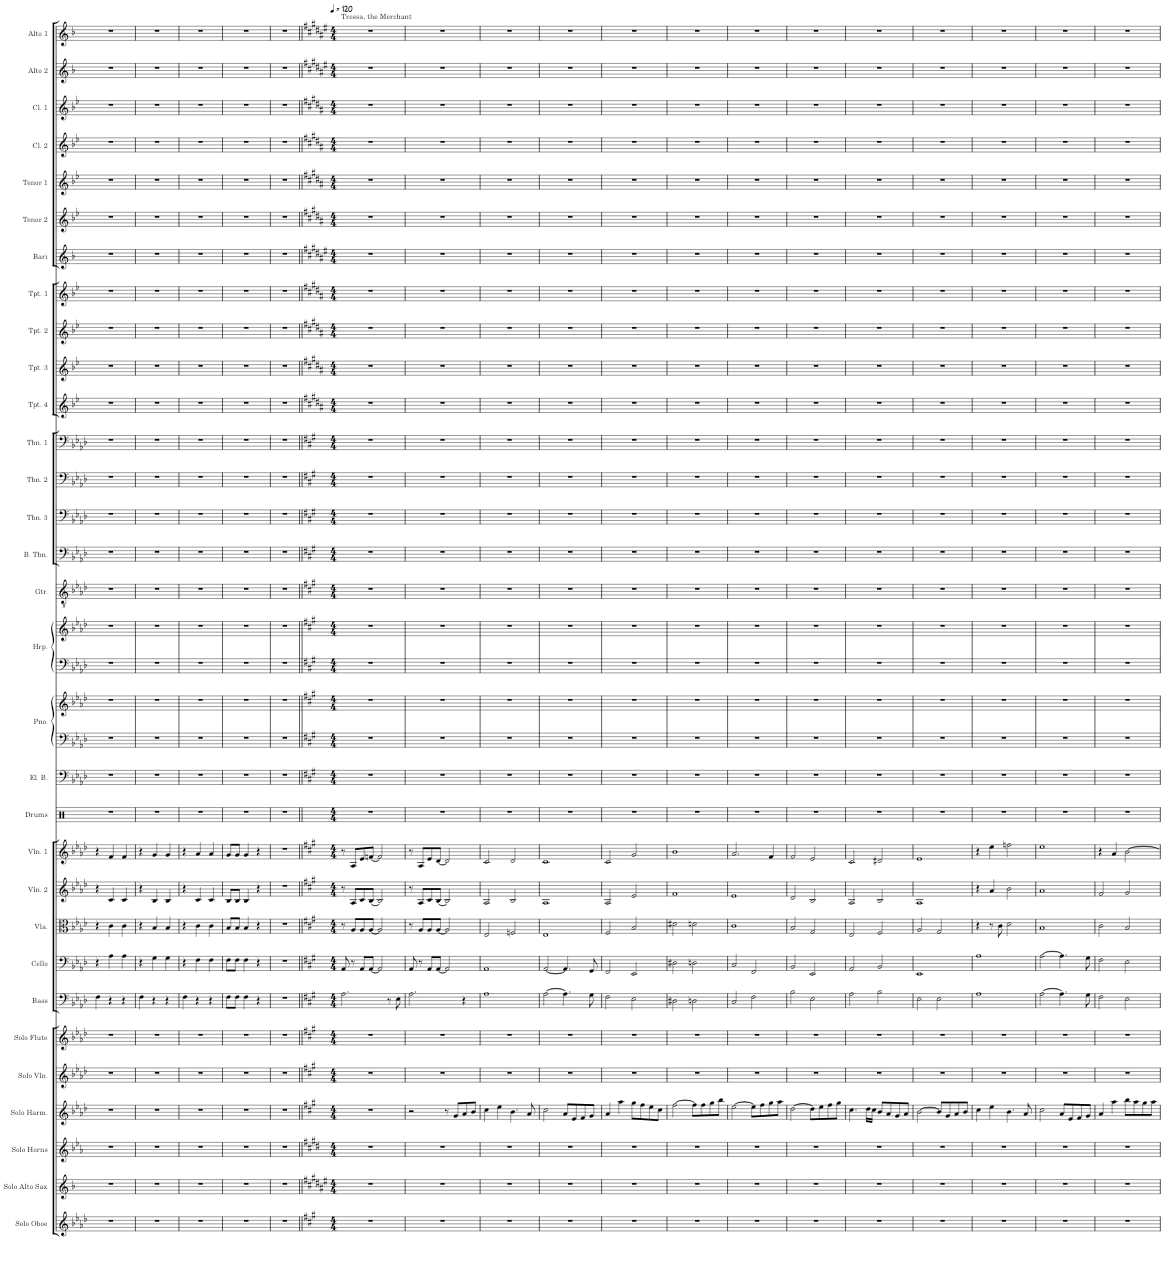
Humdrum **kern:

**kern	**kern	**kern	**kern	**kern	**kern	**kern	**kern	**kern	**kern	**kern	**kern	**kern	**kern	**kern	**kern	**kern	**kern	**kern	**kern	**kern	**kern	**kern	**kern	**kern	**kern	**kern	**kern	**kern	**kern	**kern	**kern	**kern
*part31	*part30	*part29	*part28	*part27	*part26	*part25	*part24	*part23	*part22	*part21	*part20	*part19	*part18	*part18	*part17	*part17	*part16	*part15	*part14	*part13	*part12	*part11	*part10	*part9	*part8	*part7	*part6	*part5	*part4	*part3	*part2	*part1
*staff33	*staff32	*staff31	*staff30	*staff29	*staff28	*staff27	*staff26	*staff25	*staff24	*staff23	*staff22	*staff21	*staff20	*staff19	*staff18	*staff17	*staff16	*staff15	*staff14	*staff13	*staff12	*staff11	*staff10	*staff9	*staff8	*staff7	*staff6	*staff5	*staff4	*staff3	*staff2	*staff1
*I"Solo Oboe (Therion)	*I"Solo Alto Saxophone (Alfyn)	*I"Solo F Horns (3) (Olberic)	*I"Solo Harmonica (Tressa)	*I"Solo Violin (Cyrus, Primrose)	*I"Solo Flute (Ophilia), Alto Flute (Therion)	*I"Bass	*I"Cello	*I"Viola	*I"Violin 2	*I"Violin 1	*I"Drums	*I"Electric Bass	*I"Piano (H'aanit)	*	*I"Harp (acc, Primrose)	*	*I"Guitar	*I"Bass Trombone	*I"Trombone 3	*I"Trombone 2	*I"Trombone 1	*I"Trumpet 4	*I"Trumpet 3	*I"Trumpet 2	*I"Trumpet 1	*I"Bari Sax	*I"Tenor Sax 2	*I"Tenor Sax 1	*I"Clarinet 2	*I"Clarinet 1	*I"Alto Sax 2	*I"Alto Sax 1
*I'Solo Oboe	*I'Solo Alto Sax	*I'Solo Horns	*I'Solo Harm.	*I'Solo Vln.	*I'Solo Flute	*I'Bass	*I'Cello	*I'Vla.	*I'Vln. 2	*I'Vln. 1	*I'Drums	*I'El. B.	*I'Pno.	*	*I'Hrp.	*	*I'Gtr.	*I'B. Tbn.	*I'Tbn. 3	*I'Tbn. 2	*I'Tbn. 1	*I'Tpt. 4	*I'Tpt. 3	*I'Tpt. 2	*I'Tpt. 1	*I'Bari	*I'Tenor 2	*I'Tenor 1	*I'Cl. 2	*I'Cl. 1	*I'Alto 2	*I'Alto 1
!!LO:PB:g=z
*clefG2	*clefG2	*clefG2	*clefG2	*clefG2	*clefG2	*clefF4	*clefF4	*clefC3	*clefG2	*clefG2	*clefX	*clefF4	*clefF4	*clefG2	*clefF4	*clefG2	*clefGv2	*clefF4	*clefF4	*clefF4	*clefF4	*clefG2	*clefG2	*clefG2	*clefG2	*clefG2	*clefG2	*clefG2	*clefG2	*clefG2	*clefG2	*clefG2
*	*Trd5c9	*Trd4c7	*	*	*	*Trd7c12	*	*	*	*	*	*Trd7c12	*	*	*	*	*	*	*	*	*	*Trd1c2	*Trd1c2	*Trd1c2	*Trd1c2	*Trd12c21	*Trd8c14	*Trd8c14	*Trd1c2	*Trd1c2	*Trd5c9	*Trd5c9
*k[b-e-a-d-]	*k[b-]	*k[b-e-a-]	*k[b-e-a-d-]	*k[b-e-a-d-]	*k[b-e-a-d-]	*k[b-e-a-d-]	*k[b-e-a-d-]	*k[b-e-a-d-]	*k[b-e-a-d-]	*k[b-e-a-d-]	*k[]	*k[b-e-a-d-]	*k[b-e-a-d-]	*k[b-e-a-d-]	*k[b-e-a-d-]	*k[b-e-a-d-]	*k[b-e-a-d-]	*k[b-e-a-d-]	*k[b-e-a-d-]	*k[b-e-a-d-]	*k[b-e-a-d-]	*k[b-e-]	*k[b-e-]	*k[b-e-]	*k[b-e-]	*k[b-]	*k[b-e-]	*k[b-e-]	*k[b-e-]	*k[b-e-]	*k[b-]	*k[b-]
*M3/4	*M3/4	*M3/4	*M3/4	*M3/4	*M3/4	*M3/4	*M3/4	*M3/4	*M3/4	*M3/4	*M3/4	*M3/4	*M3/4	*M3/4	*M3/4	*M3/4	*M3/4	*M3/4	*M3/4	*M3/4	*M3/4	*M3/4	*M3/4	*M3/4	*M3/4	*M3/4	*M3/4	*M3/4	*M3/4	*M3/4	*M3/4	*M3/4
=132	=132	=132	=132	=132	=132	=132	=132	=132	=132	=132	=132	=132	=132	=132	=132	=132	=132	=132	=132	=132	=132	=132	=132	=132	=132	=132	=132	=132	=132	=132	=132	=132
2.r	2.r	2.r	2.r	2.r	2.r	4F\	4r	4r	4r	4r	2.r	2.r	2.r	2.r	2.r	2.r	2.r	2.r	2.r	2.r	2.r	2.r	2.r	2.r	2.r	2.r	2.r	2.r	2.r	2.r	2.r	2.r
.	.	.	.	.	.	4r	4A-\	4c\	4c/	4f/	.	.	.	.	.	.	.	.	.	.	.	.	.	.	.	.	.	.	.	.	.	.
.	.	.	.	.	.	4r	4A-\	4c\	4c/	4f/	.	.	.	.	.	.	.	.	.	.	.	.	.	.	.	.	.	.	.	.	.	.
=133	=133	=133	=133	=133	=133	=133	=133	=133	=133	=133	=133	=133	=133	=133	=133	=133	=133	=133	=133	=133	=133	=133	=133	=133	=133	=133	=133	=133	=133	=133	=133	=133
2.r	2.r	2.r	2.r	2.r	2.r	4F\	4r	4r	4r	4r	2.r	2.r	2.r	2.r	2.r	2.r	2.r	2.r	2.r	2.r	2.r	2.r	2.r	2.r	2.r	2.r	2.r	2.r	2.r	2.r	2.r	2.r
.	.	.	.	.	.	4r	4G\	4B-/	4B-/	4g/	.	.	.	.	.	.	.	.	.	.	.	.	.	.	.	.	.	.	.	.	.	.
.	.	.	.	.	.	4r	4G\	4B-/	4B-/	4g/	.	.	.	.	.	.	.	.	.	.	.	.	.	.	.	.	.	.	.	.	.	.
=134	=134	=134	=134	=134	=134	=134	=134	=134	=134	=134	=134	=134	=134	=134	=134	=134	=134	=134	=134	=134	=134	=134	=134	=134	=134	=134	=134	=134	=134	=134	=134	=134
2.r	2.r	2.r	2.r	2.r	2.r	4F\	4r	4r	4r	4r	2.r	2.r	2.r	2.r	2.r	2.r	2.r	2.r	2.r	2.r	2.r	2.r	2.r	2.r	2.r	2.r	2.r	2.r	2.r	2.r	2.r	2.r
.	.	.	.	.	.	4r	4F\	4c\	4c/	4a-/	.	.	.	.	.	.	.	.	.	.	.	.	.	.	.	.	.	.	.	.	.	.
.	.	.	.	.	.	4r	4F\	4c\	4c/	4a-/	.	.	.	.	.	.	.	.	.	.	.	.	.	.	.	.	.	.	.	.	.	.
=135	=135	=135	=135	=135	=135	=135	=135	=135	=135	=135	=135	=135	=135	=135	=135	=135	=135	=135	=135	=135	=135	=135	=135	=135	=135	=135	=135	=135	=135	=135	=135	=135
2.r	2.r	2.r	2.r	2.r	2.r	8F\L	8F\L	8B-/L	8B-/L	8g/L	2.r	2.r	2.r	2.r	2.r	2.r	2.r	2.r	2.r	2.r	2.r	2.r	2.r	2.r	2.r	2.r	2.r	2.r	2.r	2.r	2.r	2.r
.	.	.	.	.	.	8F\J	8F\J	8B-/J	8B-/J	8g/J	.	.	.	.	.	.	.	.	.	.	.	.	.	.	.	.	.	.	.	.	.	.
.	.	.	.	.	.	4F\	4F\	4B-/	4B-/	4g/	.	.	.	.	.	.	.	.	.	.	.	.	.	.	.	.	.	.	.	.	.	.
.	.	.	.	.	.	4r	4r	4r	4r	4r	.	.	.	.	.	.	.	.	.	.	.	.	.	.	.	.	.	.	.	.	.	.
=136	=136	=136	=136	=136	=136	=136	=136	=136	=136	=136	=136	=136	=136	=136	=136	=136	=136	=136	=136	=136	=136	=136	=136	=136	=136	=136	=136	=136	=136	=136	=136	=136
2.r	2.r	2.r	2.r	2.r	2.r	2.r	2.r	2.r	2.r	2.r	2.r	2.r	2.r	2.r	2.r	2.r	2.r	2.r	2.r	2.r	2.r	2.r	2.r	2.r	2.r	2.r	2.r	2.r	2.r	2.r	2.r	2.r
=137||	=137||	=137||	=137||	=137||	=137||	=137||	=137||	=137||	=137||	=137||	=137||	=137||	=137||	=137||	=137||	=137||	=137||	=137||	=137||	=137||	=137||	=137||	=137||	=137||	=137||	=137||	=137||	=137||	=137||	=137||	=137||	=137||
*k[f#c#g#]	*k[f#c#g#d#a#e#]	*k[f#c#g#d#]	*k[f#c#g#]	*k[f#c#g#]	*k[f#c#g#]	*k[f#c#g#]	*k[f#c#g#]	*k[f#c#g#]	*k[f#c#g#]	*k[f#c#g#]	*	*k[f#c#g#]	*k[f#c#g#]	*k[f#c#g#]	*k[f#c#g#]	*k[f#c#g#]	*k[f#c#g#]	*k[f#c#g#]	*k[f#c#g#]	*k[f#c#g#]	*k[f#c#g#]	*k[f#c#g#d#a#]	*k[f#c#g#d#a#]	*k[f#c#g#d#a#]	*k[f#c#g#d#a#]	*k[f#c#g#d#a#e#]	*k[f#c#g#d#a#]	*k[f#c#g#d#a#]	*k[f#c#g#d#a#]	*k[f#c#g#d#a#]	*k[f#c#g#d#a#e#]	*k[f#c#g#d#a#e#]
*M4/4	*M4/4	*M4/4	*M4/4	*M4/4	*M4/4	*M4/4	*M4/4	*M4/4	*M4/4	*M4/4	*M4/4	*M4/4	*M4/4	*M4/4	*M4/4	*M4/4	*M4/4	*M4/4	*M4/4	*M4/4	*M4/4	*M4/4	*M4/4	*M4/4	*M4/4	*M4/4	*M4/4	*M4/4	*M4/4	*M4/4	*M4/4	*M4/4
*	*	*	*	*	*	*	*	*	*	*	*	*	*	*	*	*	*	*	*	*	*	*	*	*	*	*	*	*	*	*	*	*MM120
!	!	!	!	!	!	!	!	!	!	!	!	!	!	!	!	!	!	!	!	!	!	!	!	!	!	!	!	!	!	!	!	!LO:TX:a:t=Tressa, the Merchant
1r	1r	1r	1r	1r	1r	2.A\	8AA/	8r	8r	8r	1r	1r	1r	1r	1r	1r	1r	1r	1r	1r	1r	1r	1r	1r	1r	1r	1r	1r	1r	1r	1r	1r
.	.	.	.	.	.	.	8r	8A/L	8A/L	8A/L	.	.	.	.	.	.	.	.	.	.	.	.	.	.	.	.	.	.	.	.	.	.
.	.	.	.	.	.	.	8AA/L	8A/	8c#/	8e/	.	.	.	.	.	.	.	.	.	.	.	.	.	.	.	.	.	.	.	.	.	.
.	.	.	.	.	.	.	[8AA/J	[8A/J	[8B/J	[8fn/J	.	.	.	.	.	.	.	.	.	.	.	.	.	.	.	.	.	.	.	.	.	.
.	.	.	.	.	.	.	2AA/]	2A/]	2B/]	2f/]	.	.	.	.	.	.	.	.	.	.	.	.	.	.	.	.	.	.	.	.	.	.
.	.	.	.	.	.	8r	.	.	.	.	.	.	.	.	.	.	.	.	.	.	.	.	.	.	.	.	.	.	.	.	.	.
.	.	.	.	.	.	8E\	.	.	.	.	.	.	.	.	.	.	.	.	.	.	.	.	.	.	.	.	.	.	.	.	.	.
=138	=138	=138	=138	=138	=138	=138	=138	=138	=138	=138	=138	=138	=138	=138	=138	=138	=138	=138	=138	=138	=138	=138	=138	=138	=138	=138	=138	=138	=138	=138	=138	=138
1r	1r	1r	2r	1r	1r	2.A\	8AA/	8r	8r	8r	1r	1r	1r	1r	1r	1r	1r	1r	1r	1r	1r	1r	1r	1r	1r	1r	1r	1r	1r	1r	1r	1r
.	.	.	.	.	.	.	8r	8A/L	8A/L	8A/L	.	.	.	.	.	.	.	.	.	.	.	.	.	.	.	.	.	.	.	.	.	.
.	.	.	.	.	.	.	8AA/L	8A/	8c#/	8e/	.	.	.	.	.	.	.	.	.	.	.	.	.	.	.	.	.	.	.	.	.	.
.	.	.	.	.	.	.	[8AA/J	[8A/J	[8B/J	[8d/J	.	.	.	.	.	.	.	.	.	.	.	.	.	.	.	.	.	.	.	.	.	.
.	.	.	8r	.	.	.	2AA/]	2A/]	2B/]	2d/]	.	.	.	.	.	.	.	.	.	.	.	.	.	.	.	.	.	.	.	.	.	.
.	.	.	8g#/L	.	.	.	.	.	.	.	.	.	.	.	.	.	.	.	.	.	.	.	.	.	.	.	.	.	.	.	.	.
.	.	.	8a/	.	.	4r	.	.	.	.	.	.	.	.	.	.	.	.	.	.	.	.	.	.	.	.	.	.	.	.	.	.
.	.	.	8b/J	.	.	.	.	.	.	.	.	.	.	.	.	.	.	.	.	.	.	.	.	.	.	.	.	.	.	.	.	.
=139	=139	=139	=139	=139	=139	=139	=139	=139	=139	=139	=139	=139	=139	=139	=139	=139	=139	=139	=139	=139	=139	=139	=139	=139	=139	=139	=139	=139	=139	=139	=139	=139
1r	1r	1r	4cc#\	1r	1r	1A	1AA	2E/	2A/	2c#/	1r	1r	1r	1r	1r	1r	1r	1r	1r	1r	1r	1r	1r	1r	1r	1r	1r	1r	1r	1r	1r	1r
.	.	.	4ee\	.	.	.	.	.	.	.	.	.	.	.	.	.	.	.	.	.	.	.	.	.	.	.	.	.	.	.	.	.
.	.	.	4.b\	.	.	.	.	2Fn/	2B/	2d/	.	.	.	.	.	.	.	.	.	.	.	.	.	.	.	.	.	.	.	.	.	.
.	.	.	8a/	.	.	.	.	.	.	.	.	.	.	.	.	.	.	.	.	.	.	.	.	.	.	.	.	.	.	.	.	.
=140	=140	=140	=140	=140	=140	=140	=140	=140	=140	=140	=140	=140	=140	=140	=140	=140	=140	=140	=140	=140	=140	=140	=140	=140	=140	=140	=140	=140	=140	=140	=140	=140
1r	1r	1r	2cc#\	1r	1r	[2A\	[2AA/	1E	1A	1c#	1r	1r	1r	1r	1r	1r	1r	1r	1r	1r	1r	1r	1r	1r	1r	1r	1r	1r	1r	1r	1r	1r
.	.	.	8a/L	.	.	4.A\]	4.AA/]	.	.	.	.	.	.	.	.	.	.	.	.	.	.	.	.	.	.	.	.	.	.	.	.	.
.	.	.	8e/	.	.	.	.	.	.	.	.	.	.	.	.	.	.	.	.	.	.	.	.	.	.	.	.	.	.	.	.	.
.	.	.	8f#/	.	.	.	.	.	.	.	.	.	.	.	.	.	.	.	.	.	.	.	.	.	.	.	.	.	.	.	.	.
.	.	.	8g#/J	.	.	8G#\	8GG#/	.	.	.	.	.	.	.	.	.	.	.	.	.	.	.	.	.	.	.	.	.	.	.	.	.
=141	=141	=141	=141	=141	=141	=141	=141	=141	=141	=141	=141	=141	=141	=141	=141	=141	=141	=141	=141	=141	=141	=141	=141	=141	=141	=141	=141	=141	=141	=141	=141	=141
1r	1r	1r	4a/	1r	1r	2F#\	2FF#/	2F#/	2A/	2c#/	1r	1r	1r	1r	1r	1r	1r	1r	1r	1r	1r	1r	1r	1r	1r	1r	1r	1r	1r	1r	1r	1r
.	.	.	4aa\	.	.	.	.	.	.	.	.	.	.	.	.	.	.	.	.	.	.	.	.	.	.	.	.	.	.	.	.	.
.	.	.	8gg#\L	.	.	2E\	2EE/	2B/	2e/	2g#/	.	.	.	.	.	.	.	.	.	.	.	.	.	.	.	.	.	.	.	.	.	.
.	.	.	8ff#\	.	.	.	.	.	.	.	.	.	.	.	.	.	.	.	.	.	.	.	.	.	.	.	.	.	.	.	.	.
.	.	.	8ee\	.	.	.	.	.	.	.	.	.	.	.	.	.	.	.	.	.	.	.	.	.	.	.	.	.	.	.	.	.
.	.	.	8cc#\J	.	.	.	.	.	.	.	.	.	.	.	.	.	.	.	.	.	.	.	.	.	.	.	.	.	.	.	.	.
=142	=142	=142	=142	=142	=142	=142	=142	=142	=142	=142	=142	=142	=142	=142	=142	=142	=142	=142	=142	=142	=142	=142	=142	=142	=142	=142	=142	=142	=142	=142	=142	=142
1r	1r	1r	[2ff#\	1r	1r	2D#X\	2D#X\	2d#X\	1f#	1b	1r	1r	1r	1r	1r	1r	1r	1r	1r	1r	1r	1r	1r	1r	1r	1r	1r	1r	1r	1r	1r	1r
.	.	.	8ff#\L]	.	.	2Dn\	2Dn\	2dn\	.	.	.	.	.	.	.	.	.	.	.	.	.	.	.	.	.	.	.	.	.	.	.	.
.	.	.	8ff#\	.	.	.	.	.	.	.	.	.	.	.	.	.	.	.	.	.	.	.	.	.	.	.	.	.	.	.	.	.
.	.	.	8gg#\	.	.	.	.	.	.	.	.	.	.	.	.	.	.	.	.	.	.	.	.	.	.	.	.	.	.	.	.	.
.	.	.	8bb\J	.	.	.	.	.	.	.	.	.	.	.	.	.	.	.	.	.	.	.	.	.	.	.	.	.	.	.	.	.
=143	=143	=143	=143	=143	=143	=143	=143	=143	=143	=143	=143	=143	=143	=143	=143	=143	=143	=143	=143	=143	=143	=143	=143	=143	=143	=143	=143	=143	=143	=143	=143	=143
1r	1r	1r	[2ee\	1r	1r	2C#/	2C#/	1c#	1e	2.a/	1r	1r	1r	1r	1r	1r	1r	1r	1r	1r	1r	1r	1r	1r	1r	1r	1r	1r	1r	1r	1r	1r
.	.	.	8ee\L]	.	.	2F#\	2FF#/	.	.	.	.	.	.	.	.	.	.	.	.	.	.	.	.	.	.	.	.	.	.	.	.	.
.	.	.	8ff#\	.	.	.	.	.	.	.	.	.	.	.	.	.	.	.	.	.	.	.	.	.	.	.	.	.	.	.	.	.
.	.	.	8gg#\	.	.	.	.	.	.	4f#/	.	.	.	.	.	.	.	.	.	.	.	.	.	.	.	.	.	.	.	.	.	.
.	.	.	8aa\J	.	.	.	.	.	.	.	.	.	.	.	.	.	.	.	.	.	.	.	.	.	.	.	.	.	.	.	.	.
=144	=144	=144	=144	=144	=144	=144	=144	=144	=144	=144	=144	=144	=144	=144	=144	=144	=144	=144	=144	=144	=144	=144	=144	=144	=144	=144	=144	=144	=144	=144	=144	=144
1r	1r	1r	[2dd\	1r	1r	2B\	2BB/	2B/	2d/	2f#/	1r	1r	1r	1r	1r	1r	1r	1r	1r	1r	1r	1r	1r	1r	1r	1r	1r	1r	1r	1r	1r	1r
.	.	.	8dd\L]	.	.	2E\	2EE/	2G#/	2B/	2e/	.	.	.	.	.	.	.	.	.	.	.	.	.	.	.	.	.	.	.	.	.	.
.	.	.	8ee\	.	.	.	.	.	.	.	.	.	.	.	.	.	.	.	.	.	.	.	.	.	.	.	.	.	.	.	.	.
.	.	.	8ff#\	.	.	.	.	.	.	.	.	.	.	.	.	.	.	.	.	.	.	.	.	.	.	.	.	.	.	.	.	.
.	.	.	8gg#\J	.	.	.	.	.	.	.	.	.	.	.	.	.	.	.	.	.	.	.	.	.	.	.	.	.	.	.	.	.
=145	=145	=145	=145	=145	=145	=145	=145	=145	=145	=145	=145	=145	=145	=145	=145	=145	=145	=145	=145	=145	=145	=145	=145	=145	=145	=145	=145	=145	=145	=145	=145	=145
1r	1r	1r	4.cc#\	1r	1r	2A\	2AA/	2E/	2A/	2c#/	1r	1r	1r	1r	1r	1r	1r	1r	1r	1r	1r	1r	1r	1r	1r	1r	1r	1r	1r	1r	1r	1r
.	.	.	16dd\LL	.	.	.	.	.	.	.	.	.	.	.	.	.	.	.	.	.	.	.	.	.	.	.	.	.	.	.	.	.
.	.	.	16cc#\JJ	.	.	.	.	.	.	.	.	.	.	.	.	.	.	.	.	.	.	.	.	.	.	.	.	.	.	.	.	.
.	.	.	8b/L	.	.	2B\	2BB/	2F#/	2B/	2d#X/	.	.	.	.	.	.	.	.	.	.	.	.	.	.	.	.	.	.	.	.	.	.
.	.	.	8a/	.	.	.	.	.	.	.	.	.	.	.	.	.	.	.	.	.	.	.	.	.	.	.	.	.	.	.	.	.
.	.	.	8g#/	.	.	.	.	.	.	.	.	.	.	.	.	.	.	.	.	.	.	.	.	.	.	.	.	.	.	.	.	.
.	.	.	8a/J	.	.	.	.	.	.	.	.	.	.	.	.	.	.	.	.	.	.	.	.	.	.	.	.	.	.	.	.	.
=146	=146	=146	=146	=146	=146	=146	=146	=146	=146	=146	=146	=146	=146	=146	=146	=146	=146	=146	=146	=146	=146	=146	=146	=146	=146	=146	=146	=146	=146	=146	=146	=146
1r	1r	1r	[2b\	1r	1r	2E\	1EE	2A/	1A	1e	1r	1r	1r	1r	1r	1r	1r	1r	1r	1r	1r	1r	1r	1r	1r	1r	1r	1r	1r	1r	1r	1r
.	.	.	8b/L]	.	.	2E\	.	2G#/	.	.	.	.	.	.	.	.	.	.	.	.	.	.	.	.	.	.	.	.	.	.	.	.
.	.	.	8g#/	.	.	.	.	.	.	.	.	.	.	.	.	.	.	.	.	.	.	.	.	.	.	.	.	.	.	.	.	.
.	.	.	8a/	.	.	.	.	.	.	.	.	.	.	.	.	.	.	.	.	.	.	.	.	.	.	.	.	.	.	.	.	.
.	.	.	8b/J	.	.	.	.	.	.	.	.	.	.	.	.	.	.	.	.	.	.	.	.	.	.	.	.	.	.	.	.	.
=147	=147	=147	=147	=147	=147	=147	=147	=147	=147	=147	=147	=147	=147	=147	=147	=147	=147	=147	=147	=147	=147	=147	=147	=147	=147	=147	=147	=147	=147	=147	=147	=147
1r	1r	1r	4cc#\	1r	1r	1A	1A	4r	4r	4r	1r	1r	1r	1r	1r	1r	1r	1r	1r	1r	1r	1r	1r	1r	1r	1r	1r	1r	1r	1r	1r	1r
.	.	.	4ee\	.	.	.	.	8r	4a/	4ee\	.	.	.	.	.	.	.	.	.	.	.	.	.	.	.	.	.	.	.	.	.	.
.	.	.	.	.	.	.	.	8c#\	.	.	.	.	.	.	.	.	.	.	.	.	.	.	.	.	.	.	.	.	.	.	.	.
.	.	.	4.b\	.	.	.	.	2d\	2b\	2ffn\	.	.	.	.	.	.	.	.	.	.	.	.	.	.	.	.	.	.	.	.	.	.
.	.	.	8a/	.	.	.	.	.	.	.	.	.	.	.	.	.	.	.	.	.	.	.	.	.	.	.	.	.	.	.	.	.
=148	=148	=148	=148	=148	=148	=148	=148	=148	=148	=148	=148	=148	=148	=148	=148	=148	=148	=148	=148	=148	=148	=148	=148	=148	=148	=148	=148	=148	=148	=148	=148	=148
1r	1r	1r	2cc#\	1r	1r	[2A\	[2A\	1B	1a	1ee	1r	1r	1r	1r	1r	1r	1r	1r	1r	1r	1r	1r	1r	1r	1r	1r	1r	1r	1r	1r	1r	1r
.	.	.	8a/L	.	.	4.A\]	4.A\]	.	.	.	.	.	.	.	.	.	.	.	.	.	.	.	.	.	.	.	.	.	.	.	.	.
.	.	.	8e/	.	.	.	.	.	.	.	.	.	.	.	.	.	.	.	.	.	.	.	.	.	.	.	.	.	.	.	.	.
.	.	.	8f#/	.	.	.	.	.	.	.	.	.	.	.	.	.	.	.	.	.	.	.	.	.	.	.	.	.	.	.	.	.
.	.	.	8g#/J	.	.	8G#\	8G#\	.	.	.	.	.	.	.	.	.	.	.	.	.	.	.	.	.	.	.	.	.	.	.	.	.
=149	=149	=149	=149	=149	=149	=149	=149	=149	=149	=149	=149	=149	=149	=149	=149	=149	=149	=149	=149	=149	=149	=149	=149	=149	=149	=149	=149	=149	=149	=149	=149	=149
1r	1r	1r	4a/	1r	1r	2F#\	2F#\	2c#\	2f#/	4r	1r	1r	1r	1r	1r	1r	1r	1r	1r	1r	1r	1r	1r	1r	1r	1r	1r	1r	1r	1r	1r	1r
.	.	.	4aa\	.	.	.	.	.	.	4a/	.	.	.	.	.	.	.	.	.	.	.	.	.	.	.	.	.	.	.	.	.	.
.	.	.	8bb\L	.	.	2E\	2E\	2B/	2g#/	[2b\	.	.	.	.	.	.	.	.	.	.	.	.	.	.	.	.	.	.	.	.	.	.
.	.	.	8aa\	.	.	.	.	.	.	.	.	.	.	.	.	.	.	.	.	.	.	.	.	.	.	.	.	.	.	.	.	.
.	.	.	8gg#\	.	.	.	.	.	.	.	.	.	.	.	.	.	.	.	.	.	.	.	.	.	.	.	.	.	.	.	.	.
.	.	.	8aa\J	.	.	.	.	.	.	.	.	.	.	.	.	.	.	.	.	.	.	.	.	.	.	.	.	.	.	.	.	.
=	=	=	=	=	=	=	=	=	=	=	=	=	=	=	=	=	=	=	=	=	=	=	=	=	=	=	=	=	=	=	=	=
*-	*-	*-	*-	*-	*-	*-	*-	*-	*-	*-	*-	*-	*-	*-	*-	*-	*-	*-	*-	*-	*-	*-	*-	*-	*-	*-	*-	*-	*-	*-	*-	*-
